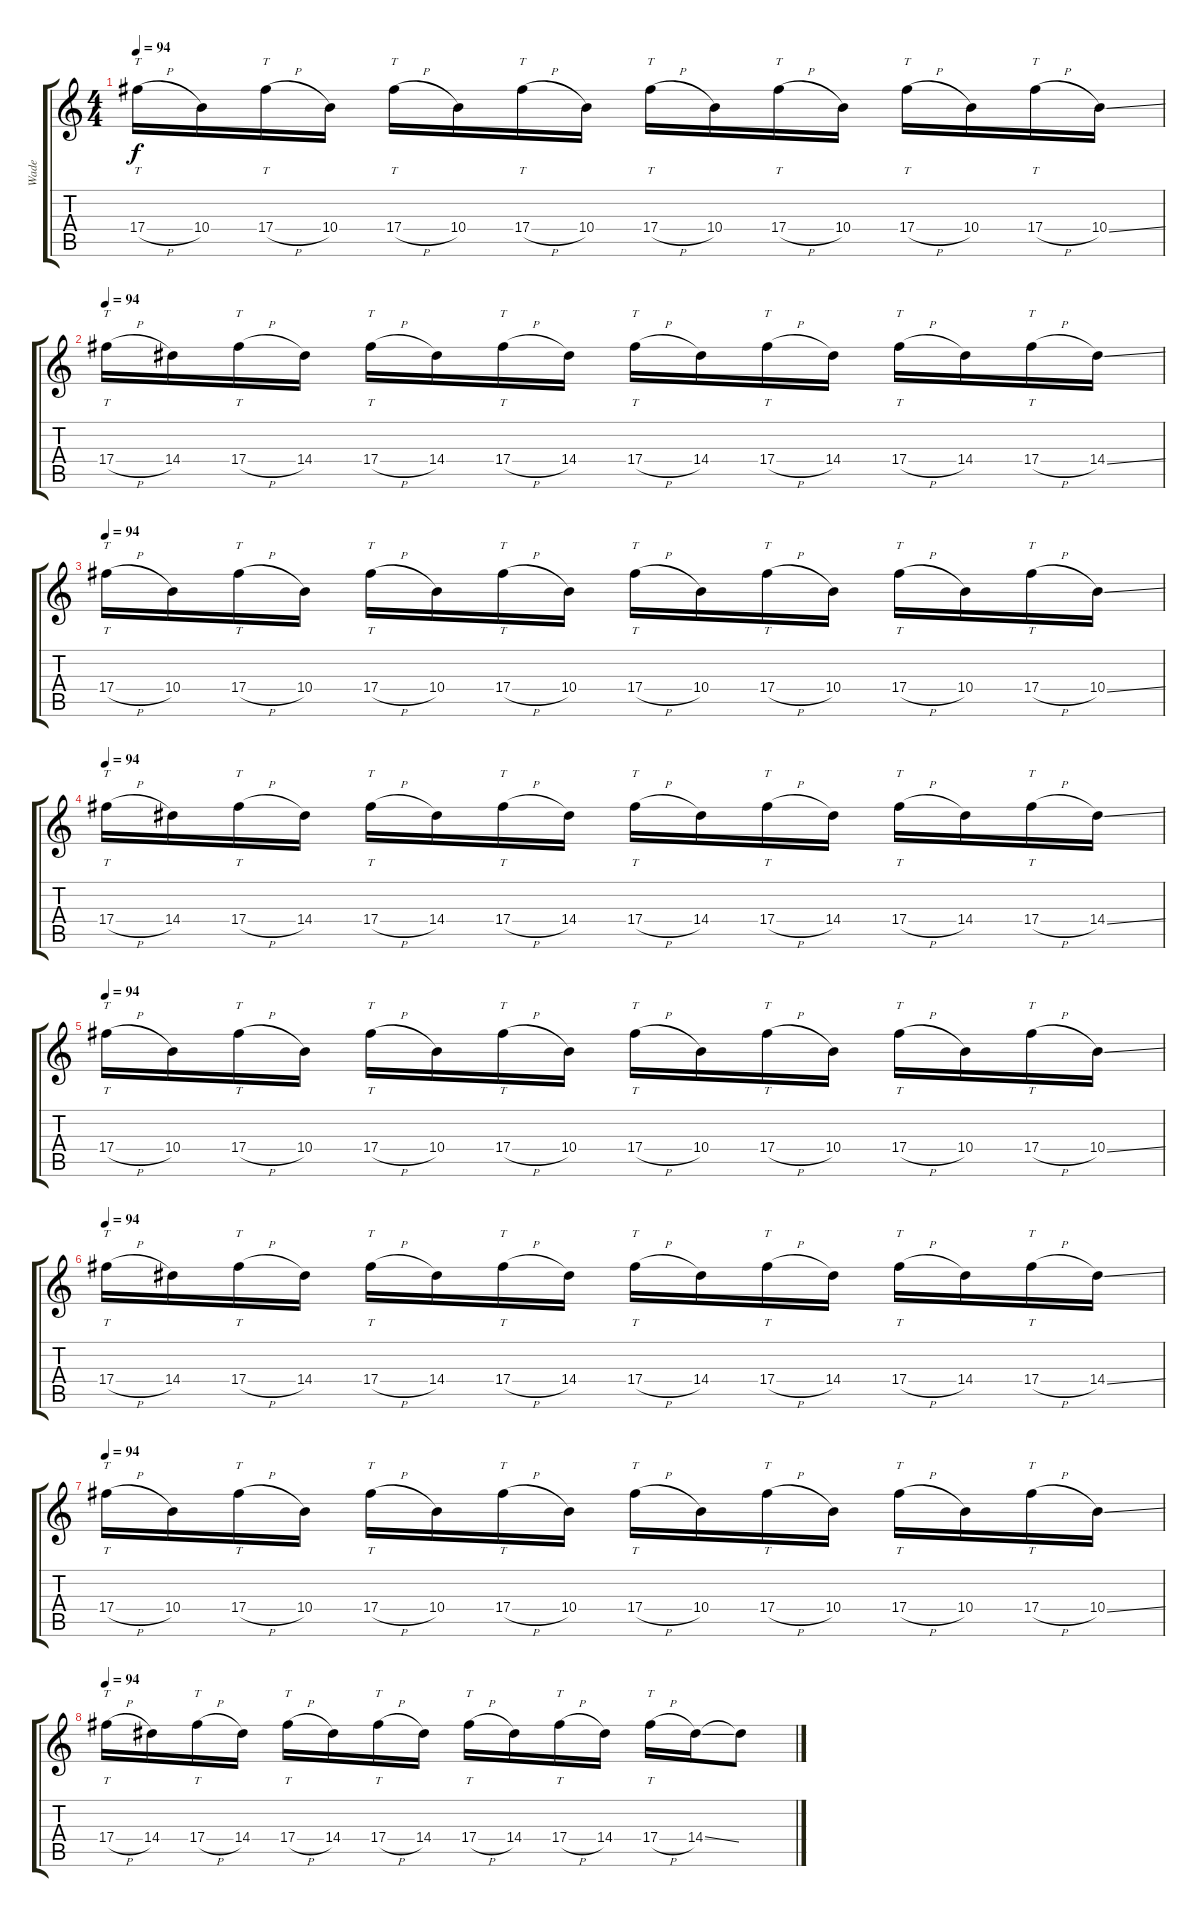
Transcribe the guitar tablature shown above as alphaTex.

\track ("Wade" "Wade") {instrument overdrivenguitar}
\staff {score tabs}
\tuning (Eb4 Bb3 Gb3 Db3 Ab2 Eb2) {hide}
\ts (4 4)
\tempo 94
\clef g2
\ks c
17.4{h}.16{tt dy f} 10.4.16 17.4{h}.16{tt} 10.4.16 17.4{h}.16{tt} 10.4.16 17.4{h}.16{tt} 10.4.16 17.4{h}.16{tt} 10.4.16 17.4{h}.16{tt} 10.4.16 17.4{h}.16{tt} 10.4.16 17.4{h}.16{tt} 10.4{ss}.16 |
\tempo 94
17.4{h}.16{tt} 14.4.16 17.4{h}.16{tt} 14.4.16 17.4{h}.16{tt} 14.4.16 17.4{h}.16{tt} 14.4.16 17.4{h}.16{tt} 14.4.16 17.4{h}.16{tt} 14.4.16 17.4{h}.16{tt} 14.4.16 17.4{h}.16{tt} 14.4{ss}.16 |
\tempo 94
17.4{h}.16{tt} 10.4.16 17.4{h}.16{tt} 10.4.16 17.4{h}.16{tt} 10.4.16 17.4{h}.16{tt} 10.4.16 17.4{h}.16{tt} 10.4.16 17.4{h}.16{tt} 10.4.16 17.4{h}.16{tt} 10.4.16 17.4{h}.16{tt} 10.4{ss}.16 |
\tempo 94
17.4{h}.16{tt} 14.4.16 17.4{h}.16{tt} 14.4.16 17.4{h}.16{tt} 14.4.16 17.4{h}.16{tt} 14.4.16 17.4{h}.16{tt} 14.4.16 17.4{h}.16{tt} 14.4.16 17.4{h}.16{tt} 14.4.16 17.4{h}.16{tt} 14.4{ss}.16 |
\tempo 94
17.4{h}.16{tt} 10.4.16 17.4{h}.16{tt} 10.4.16 17.4{h}.16{tt} 10.4.16 17.4{h}.16{tt} 10.4.16 17.4{h}.16{tt} 10.4.16 17.4{h}.16{tt} 10.4.16 17.4{h}.16{tt} 10.4.16 17.4{h}.16{tt} 10.4{ss}.16 |
\tempo 94
17.4{h}.16{tt} 14.4.16 17.4{h}.16{tt} 14.4.16 17.4{h}.16{tt} 14.4.16 17.4{h}.16{tt} 14.4.16 17.4{h}.16{tt} 14.4.16 17.4{h}.16{tt} 14.4.16 17.4{h}.16{tt} 14.4.16 17.4{h}.16{tt} 14.4{ss}.16 |
\tempo 94
17.4{h}.16{tt} 10.4.16 17.4{h}.16{tt} 10.4.16 17.4{h}.16{tt} 10.4.16 17.4{h}.16{tt} 10.4.16 17.4{h}.16{tt} 10.4.16 17.4{h}.16{tt} 10.4.16 17.4{h}.16{tt} 10.4.16 17.4{h}.16{tt} 10.4{ss}.16 |
\tempo 94
17.4{h}.16{tt} 14.4.16 17.4{h}.16{tt} 14.4.16 17.4{h}.16{tt} 14.4.16 17.4{h}.16{tt} 14.4.16 17.4{h}.16{tt} 14.4.16 17.4{h}.16{tt} 14.4.16 17.4{h}.16{tt} 14.4{ss}.16 14.4{t}.8
